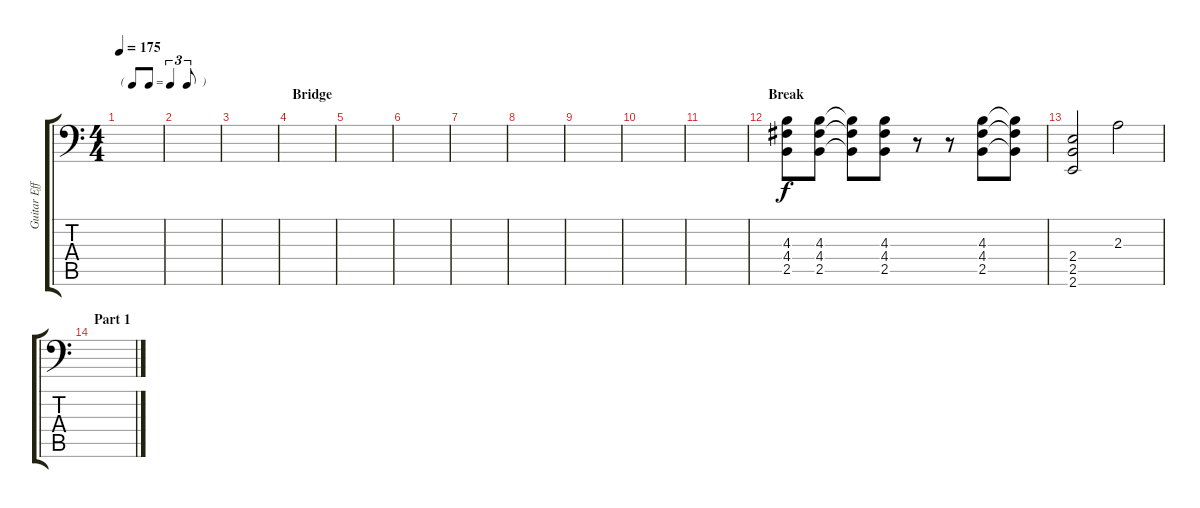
\track ("Guitar Effect" "Guitar Eff") {instrument distortionguitar}
\staff {score tabs}
\tuning (E3 B2 G2 D2 A1 D1) {hide}
\ts (4 4)
\tf triplet8th
\tempo 175
\clef f4
\ks c
|
|
|
\section ("" "Bridge")
|
|
|
|
|
|
|
|
\section ("" "Break")
(4.3 4.4 2.5).8 (4.3 4.4 2.5).8 (4.3{t} 4.4{t} 2.5{t}).8 (4.3 4.4 2.5).8 r.8 r.8 (4.3 4.4 2.5).8 (4.3{t} 4.4{t} 2.5{t}).8 |
(2.4 2.5 2.6).2 2.3.2 |
\section ("" "Part 1")
